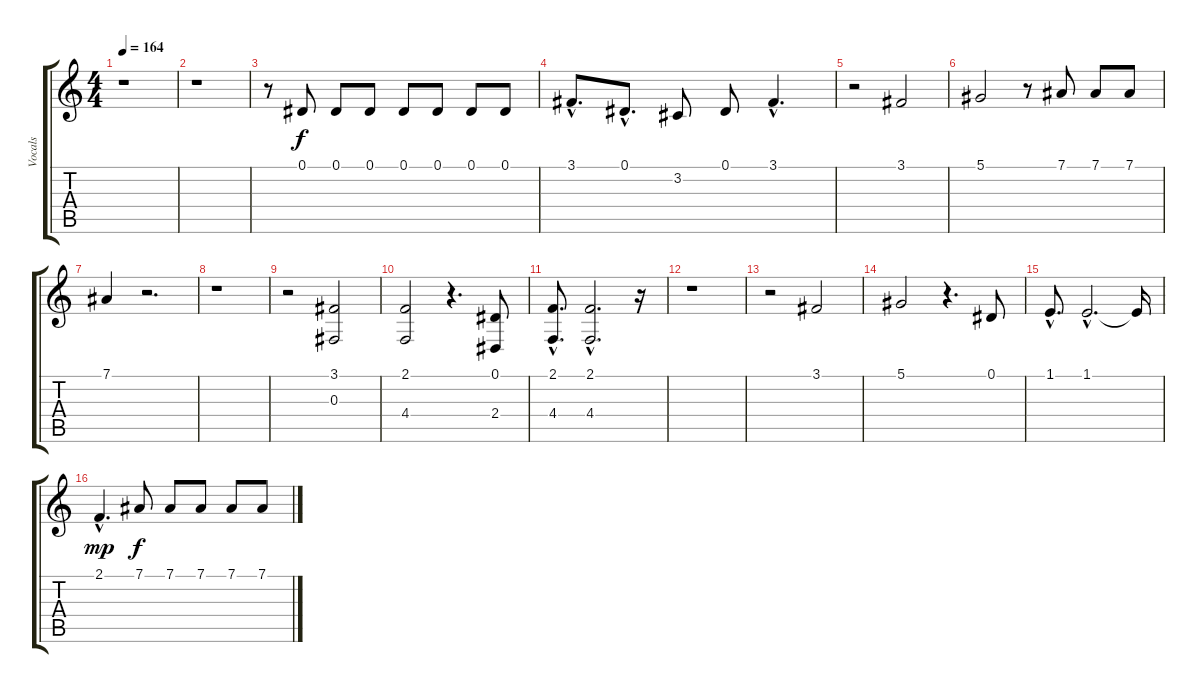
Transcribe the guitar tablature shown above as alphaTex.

\track ("Vocals" "Vocals") {instrument lead8bassandlead}
\staff {score tabs}
\tuning (Eb4 Bb3 Gb3 Db3 Ab2 Eb2) {hide}
\ts (4 4)
\tempo 164
\clef g2
\ks c
r.1{dy f} |
r.1 |
r.8 0.1.8 0.1.8 0.1.8 0.1.8 0.1.8 0.1.8 0.1.8 |
3.1{hac}.8{d} 0.1{hac}.8{d} 3.2.8 0.1.8 3.1{hac}.4{d} |
r.2 3.1.2 |
5.1.2 r.8 7.1.8 7.1.8 7.1.8 |
7.1.4 r.2{d} |
r.1 |
r.2 (3.1 0.3).2 |
(2.1 4.4).2 r.4{d} (0.1 2.4).8 |
(2.1{hac} 4.4{hac}).8{d} (2.1{hac} 4.4{hac}).2{d} r.16 |
r.1 |
r.2 3.1.2 |
5.1.2 r.4{d} 0.1.8 |
1.1{hac}.8{d} 1.1{hac}.2{d} 1.1{t}.16 |
2.1{hac}.4{d dy mp} 7.1.8{dy f} 7.1.8 7.1.8 7.1.8 7.1.8
